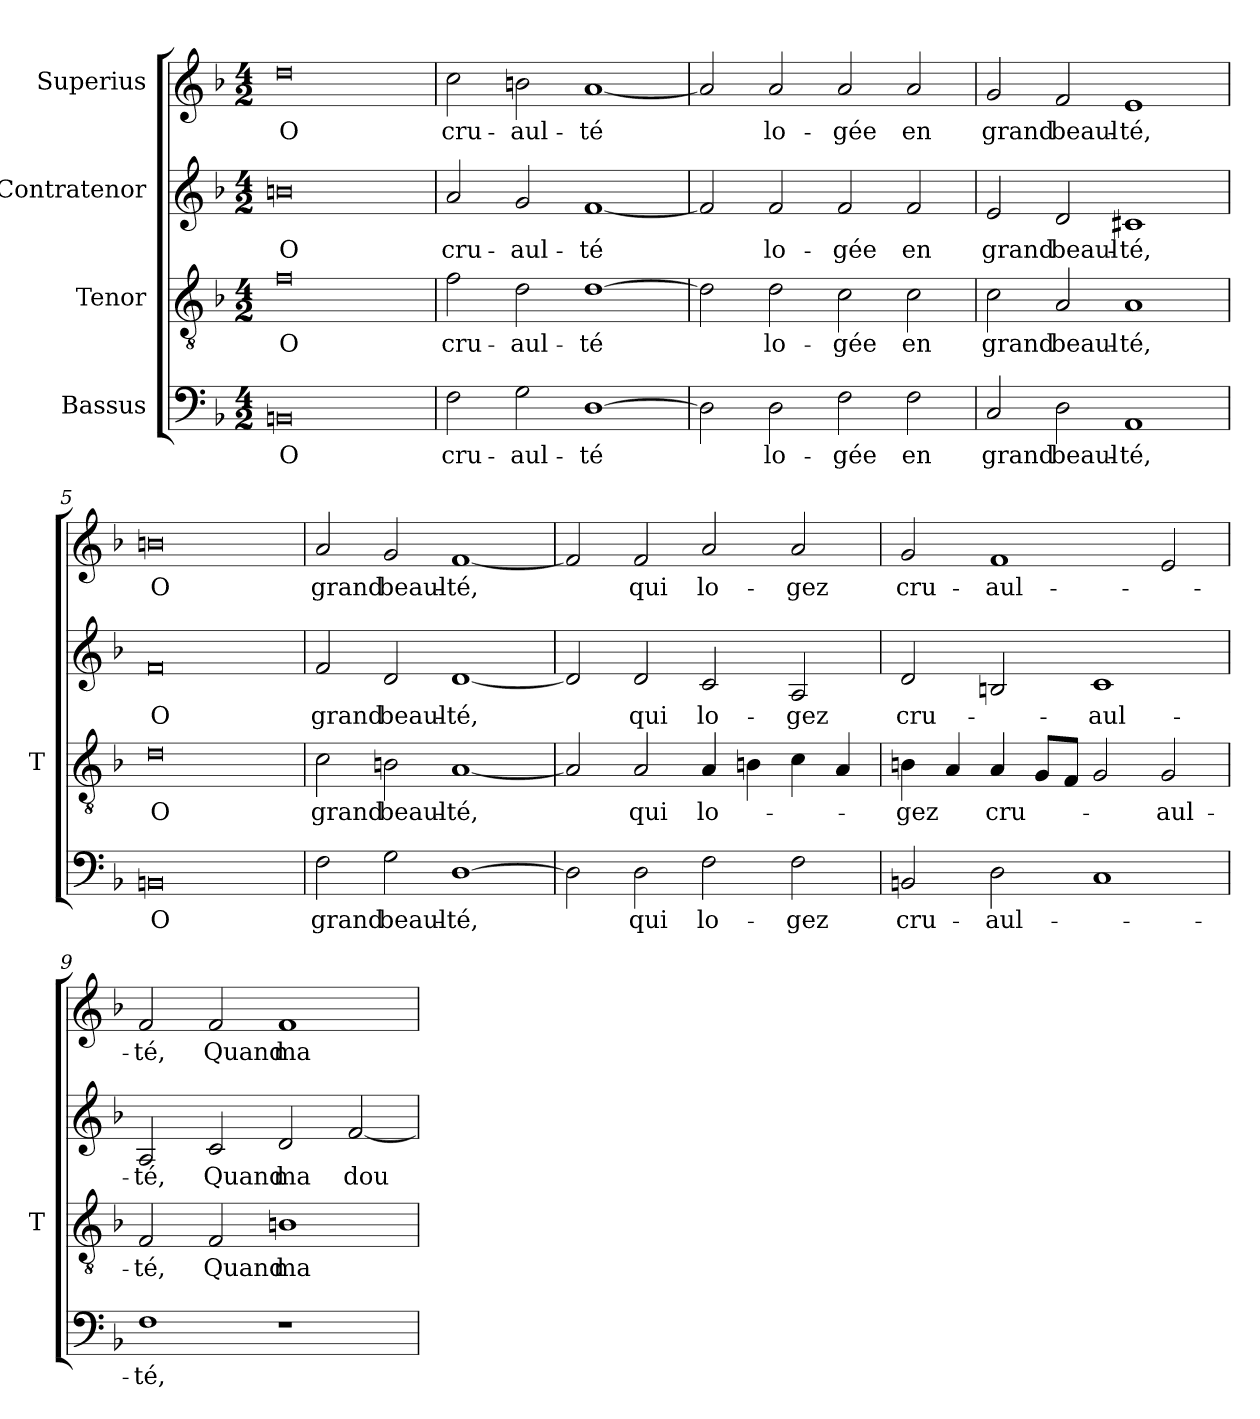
**kern	**text	**kern	**text	**kern	**text	**kern	**text
*part4	*part4	*part3	*part3	*part2	*part2	*part1	*part1
*staff4	*staff4	*staff3	*staff3	*staff2	*staff2	*staff1	*staff1
*I"Bassus	*	*I"Tenor	*	*I"Contratenor	*	*I"Superius	*
*	*	*I'T	*	*	*	*	*
*clefF4	*	*clefGv2	*	*clefG2	*	*clefG2	*
*k[b-]	*	*k[b-]	*	*k[b-]	*	*k[b-]	*
*M4/2	*	*M4/2	*	*M4/2	*	*M4/2	*
=1	=1	=1	=1	=1	=1	=1	=1
0BBn	-O	0f	-O	0b	-O	0dd	-O
=2	=2	=2	=2	=2	=2	=2	=2
2F	cru-	2f	cru-	2a	cru-	2cc	cru-
2G	aul-	2d	aul-	2g	aul-	2bn	aul-
[1D	-té	[1d	-té	[1f	-té	[1a	-té
=3	=3	=3	=3	=3	=3	=3	=3
2D]	.	2d]	.	2f]	.	2a]	.
2D	lo-	2d	lo-	2f	lo-	2a	lo-
2F	-gée	2c	-gée	2f	-gée	2a	-gée
2F	-en	2c	-en	2f	-en	2a	-en
=4	=4	=4	=4	=4	=4	=4	=4
2C	-grand	2c	-grand	2e	-grand	2g	-grand
2D	beaul-	2A	beaul-	2d	beaul-	2f	beaul-
1AA	-té,	1A	-té,	1c#X	-té,	1e	-té,
=5	=5	=5	=5	=5	=5	=5	=5
0BBn	-O	0d	-O	0f	-O	0bn	-O
=6	=6	=6	=6	=6	=6	=6	=6
2F	-grand	2c	-grand	2f	-grand	2a	-grand
2G	beaul-	2Bn	beaul-	2d	beaul-	2g	beaul-
[1D	-té,	[1A	-té,	[1d	-té,	[1f	-té,
=7	=7	=7	=7	=7	=7	=7	=7
2D]	.	2A]	.	2d]	.	2f]	.
2D	-qui	2A	-qui	2d	-qui	2f	-qui
2F	lo-	4A	lo-	2c	lo-	2a	lo-
.	.	4Bn	.	.	.	.	.
2F	-gez	4c	.	2A	-gez	2a	-gez
.	.	4A	.	.	.	.	.
=8	=8	=8	=8	=8	=8	=8	=8
2BBn	cru-	4Bn	-gez	2d	cru-	2g	cru-
.	.	4A	.	.	.	.	.
2D	aul-	4A	cru-	2B	.	1f	aul-
.	.	8GL	.	.	.	.	.
.	.	8FJ	.	.	.	.	.
1C	.	2G	.	1c	aul-	.	.
.	.	2G	aul-	.	.	2e	.
=9	=9	=9	=9	=9	=9	=9	=9
1F	-té,	2F	-té,	2A	-té,	2f	-té,
.	.	2F	-Quand	2c	-Quand	2f	-Quand
1r	.	1Bn	-ma	2d	-ma	1f	-ma
.	.	.	.	[2f	dou-	.	.
=	=	=	=	=	=	=	=
*-	*-	*-	*-	*-	*-	*-	*-
